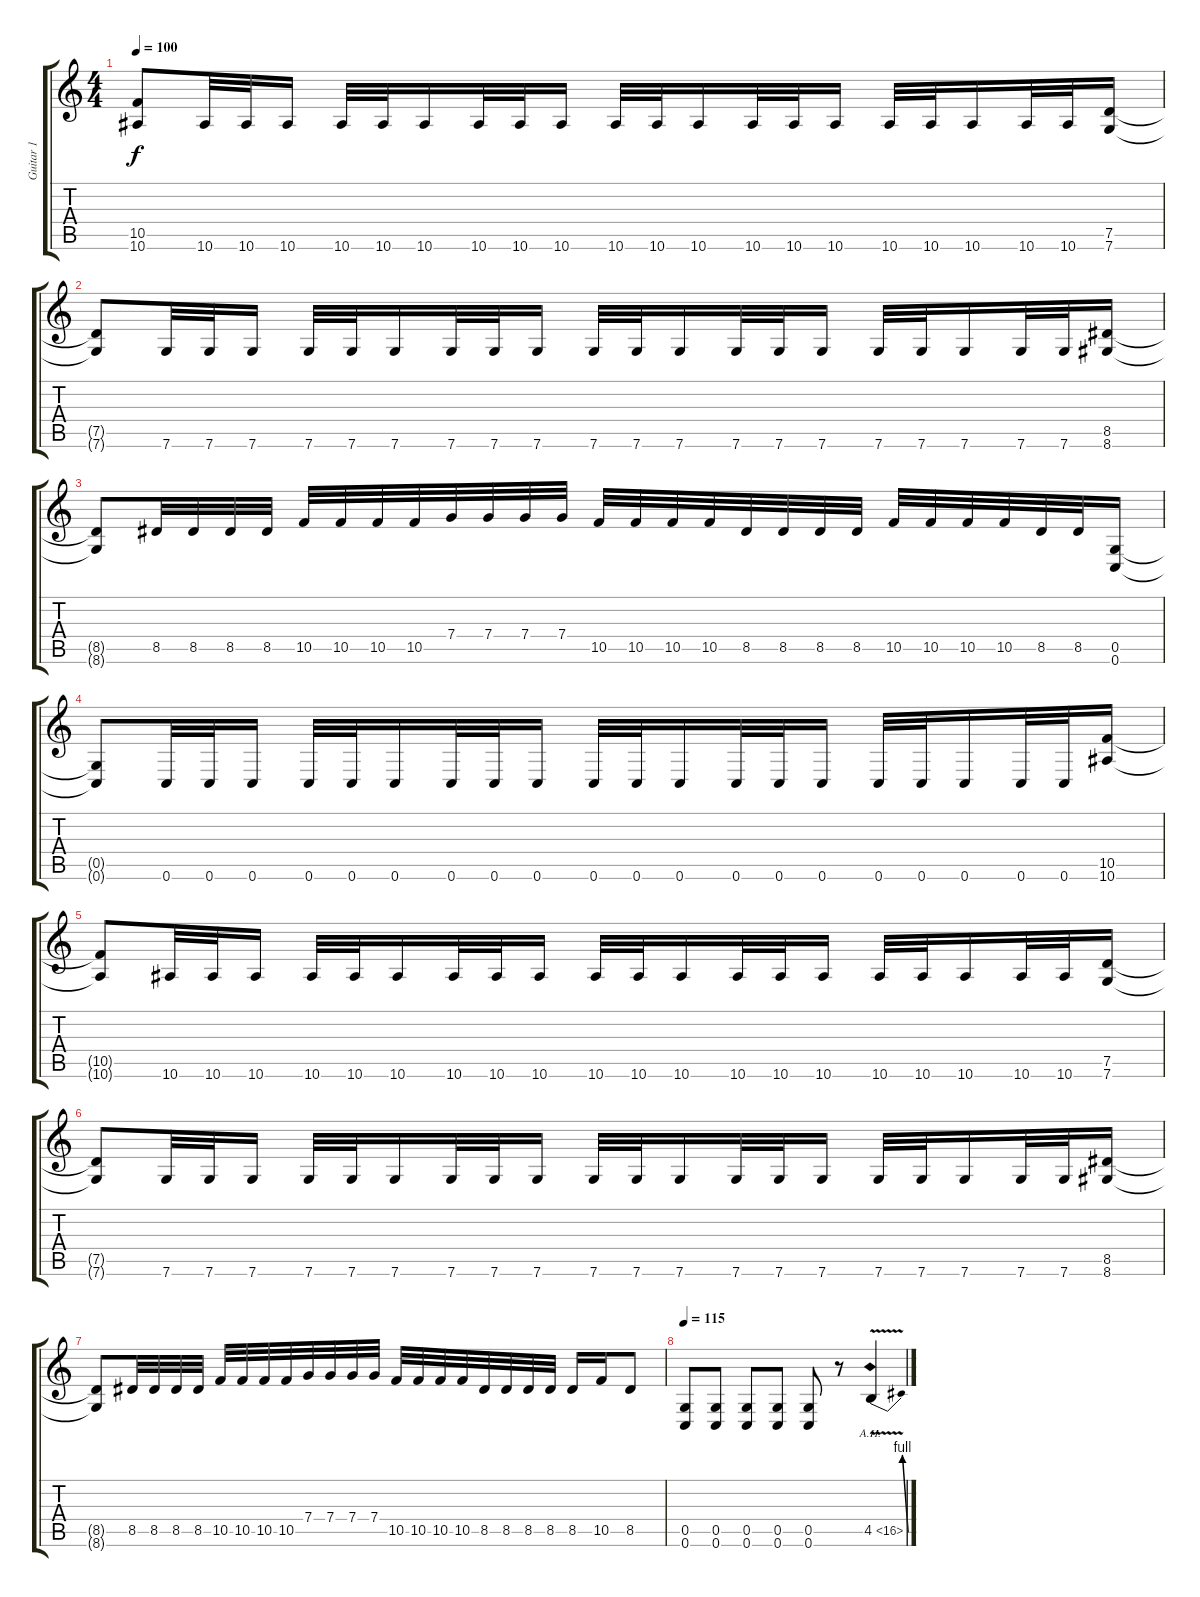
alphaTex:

\track ("Guitar 1" "Guitar 1") {instrument distortionguitar}
\staff {score tabs}
\tuning (D4 A3 F3 C3 G2 C2) {hide}
\ts (4 4)
\tempo 100
\clef g2
\ks c
(10.5{t} 10.6{t}).8{dy f} 10.6.32 10.6.32 10.6.16 10.6.32 10.6.32 10.6.16 10.6.32 10.6.32 10.6.16 10.6.32 10.6.32 10.6.16 10.6.32 10.6.32 10.6.16 10.6.32 10.6.32 10.6.16 10.6.32 10.6.32 (7.5 7.6).16 |
(7.5{t} 7.6{t}).8 7.6.32 7.6.32 7.6.16 7.6.32 7.6.32 7.6.16 7.6.32 7.6.32 7.6.16 7.6.32 7.6.32 7.6.16 7.6.32 7.6.32 7.6.16 7.6.32 7.6.32 7.6.16 7.6.32 7.6.32 (8.5 8.6).16 |
(8.5{t} 8.6{t}).8 8.5.32 8.5.32 8.5.32 8.5.32 10.5.32 10.5.32 10.5.32 10.5.32 7.4.32 7.4.32 7.4.32 7.4.32 10.5.32 10.5.32 10.5.32 10.5.32 8.5.32 8.5.32 8.5.32 8.5.32 10.5.32 10.5.32 10.5.32 10.5.32 8.5.32 8.5.32 (0.5 0.6).16 |
(0.5{t} 0.6{t}).8 0.6.32 0.6.32 0.6.16 0.6.32 0.6.32 0.6.16 0.6.32 0.6.32 0.6.16 0.6.32 0.6.32 0.6.16 0.6.32 0.6.32 0.6.16 0.6.32 0.6.32 0.6.16 0.6.32 0.6.32 (10.5 10.6).16 |
(10.5{t} 10.6{t}).8 10.6.32 10.6.32 10.6.16 10.6.32 10.6.32 10.6.16 10.6.32 10.6.32 10.6.16 10.6.32 10.6.32 10.6.16 10.6.32 10.6.32 10.6.16 10.6.32 10.6.32 10.6.16 10.6.32 10.6.32 (7.5 7.6).16 |
(7.5{t} 7.6{t}).8 7.6.32 7.6.32 7.6.16 7.6.32 7.6.32 7.6.16 7.6.32 7.6.32 7.6.16 7.6.32 7.6.32 7.6.16 7.6.32 7.6.32 7.6.16 7.6.32 7.6.32 7.6.16 7.6.32 7.6.32 (8.5 8.6).16 |
(8.5{t} 8.6{t}).8 8.5.32 8.5.32 8.5.32 8.5.32 10.5.32 10.5.32 10.5.32 10.5.32 7.4.32 7.4.32 7.4.32 7.4.32 10.5.32 10.5.32 10.5.32 10.5.32 8.5.32 8.5.32 8.5.32 8.5.32 8.5.16 10.5.16 8.5.8 |
\tempo 115
(0.5 0.6).8 (0.5 0.6).8 (0.5 0.6).8 (0.5 0.6).8 (0.5 0.6).8 r.8 4.5{be (bend 0 0 60 4) ah 12 v}.4
